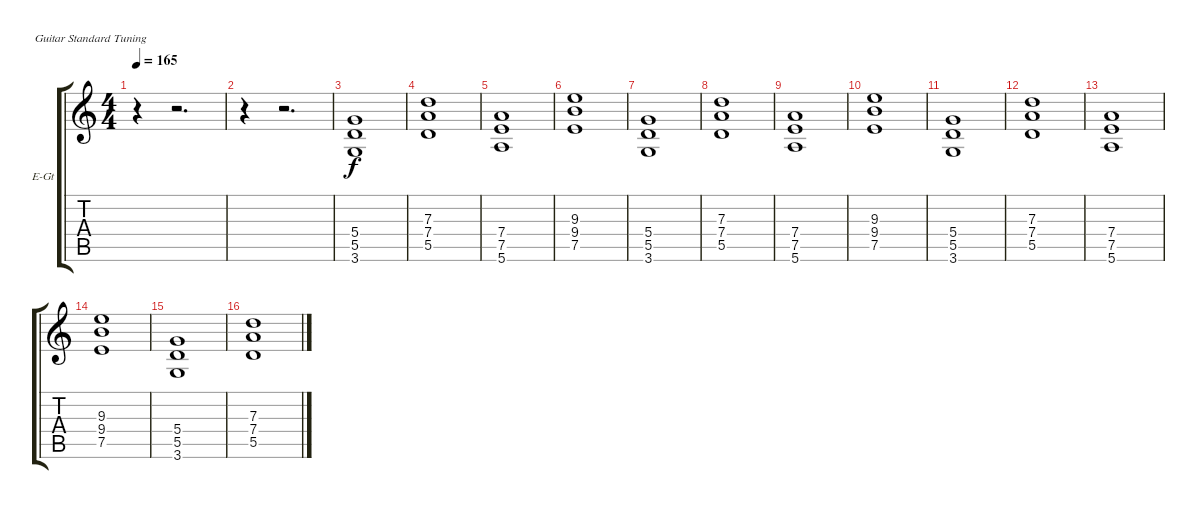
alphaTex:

\bracketExtendMode groupsimilarinstruments
\firstSystemTrackNameOrientation horizontal
\otherSystemsTrackNameOrientation horizontal
\track ("Äîðîæêà 1" "E-Gt") {instrument distortionguitar}
\staff {score tabs}
\tuning (E4 B3 G3 D3 A2 E2)
\ts (4 4)
\beaming (8 2 2 2 2)
\tempo 165
\clef g2
\ks c
r.4{dy f instrument distortionguitar} r.2{d} |
r.4 r.2{d} |
(5.4 5.5 3.6).1 |
(7.3 7.4 5.5).1 |
(7.4 7.5 5.6).1 |
(9.3 9.4 7.5).1 |
(5.4 5.5 3.6).1 |
(7.3 7.4 5.5).1 |
(7.4 7.5 5.6).1 |
(9.3 9.4 7.5).1 |
(5.4 5.5 3.6).1 |
(7.3 7.4 5.5).1 |
(7.4 7.5 5.6).1 |
(9.3 9.4 7.5).1 |
(5.4 5.5 3.6).1 |
(7.3 7.4 5.5).1
